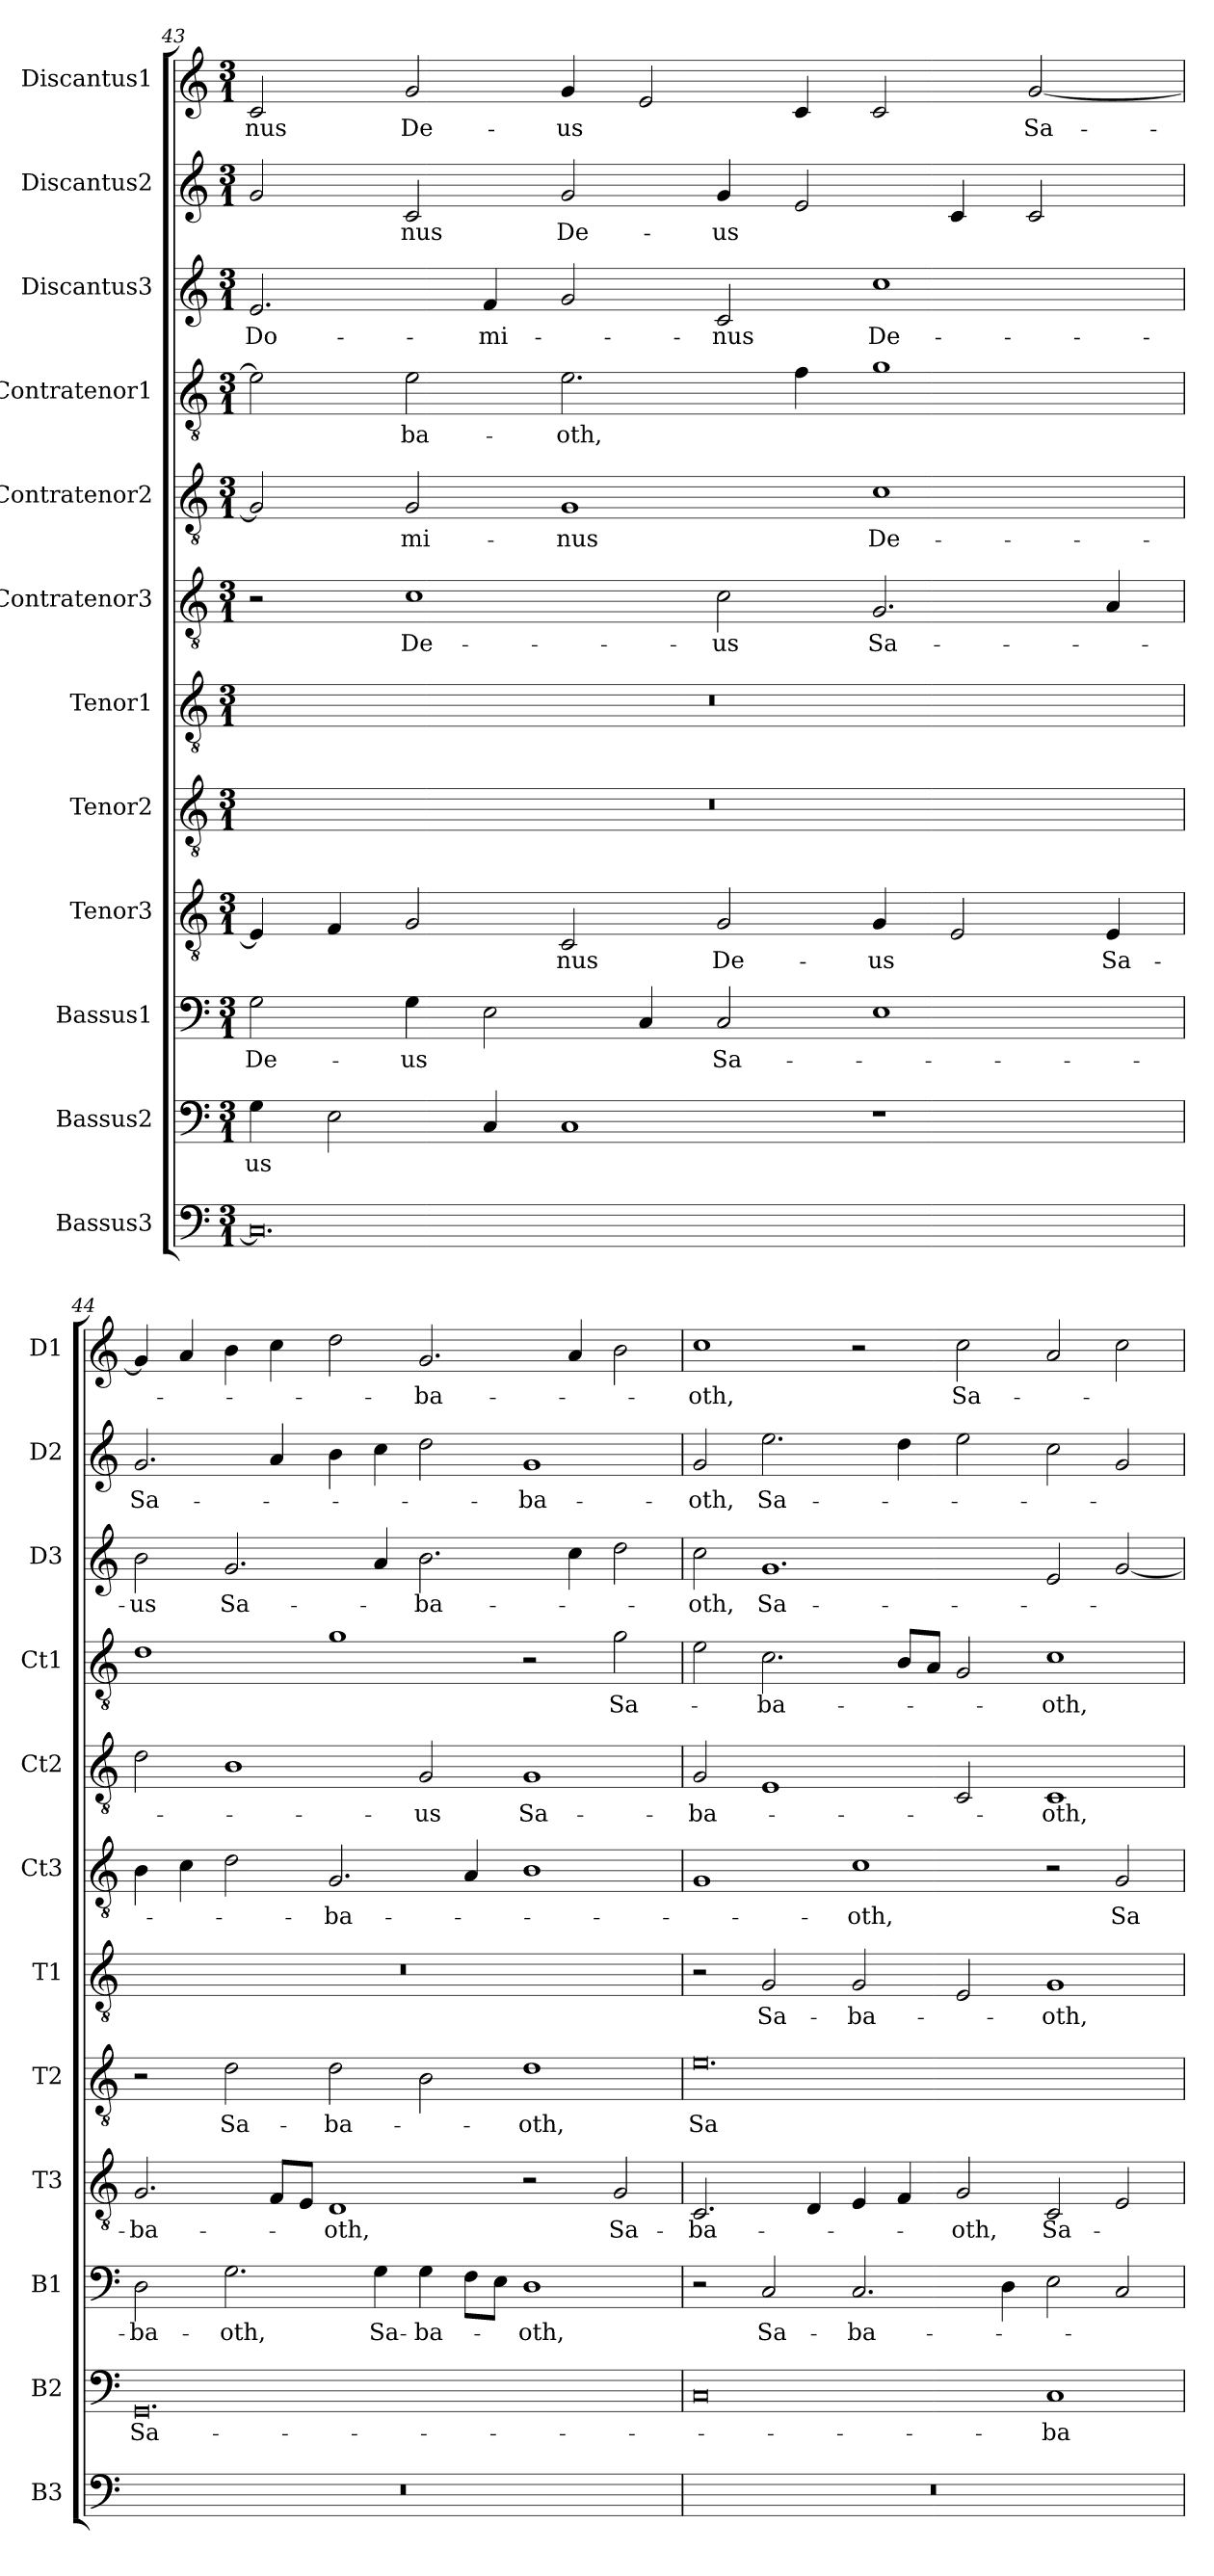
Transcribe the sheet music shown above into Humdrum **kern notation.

**kern	**kern	**text	**kern	**text	**kern	**text	**kern	**text	**kern	**text	**kern	**text	**kern	**text	**kern	**text	**kern	**text	**kern	**text	**kern	**text
*part12	*part11	*part11	*part10	*part10	*part9	*part9	*part8	*part8	*part7	*part7	*part6	*part6	*part5	*part5	*part4	*part4	*part3	*part3	*part2	*part2	*part1	*part1
*staff12	*staff11	*staff11	*staff10	*staff10	*staff9	*staff9	*staff8	*staff8	*staff7	*staff7	*staff6	*staff6	*staff5	*staff5	*staff4	*staff4	*staff3	*staff3	*staff2	*staff2	*staff1	*staff1
*I"Bassus3	*I"Bassus2	*	*I"Bassus1	*	*I"Tenor3	*	*I"Tenor2	*	*I"Tenor1	*	*I"Contratenor3	*	*I"Contratenor2	*	*I"Contratenor1	*	*I"Discantus3	*	*I"Discantus2	*	*I"Discantus1	*
*I'B3	*I'B2	*	*I'B1	*	*I'T3	*	*I'T2	*	*I'T1	*	*I'Ct3	*	*I'Ct2	*	*I'Ct1	*	*I'D3	*	*I'D2	*	*I'D1	*
*clefF4	*clefF4	*	*clefF4	*	*clefGv2	*	*clefGv2	*	*clefGv2	*	*clefGv2	*	*clefGv2	*	*clefGv2	*	*clefG2	*	*clefG2	*	*clefG2	*
*k[]	*k[]	*	*k[]	*	*k[]	*	*k[]	*	*k[]	*	*k[]	*	*k[]	*	*k[]	*	*k[]	*	*k[]	*	*k[]	*
*M3/1	*M3/1	*	*M3/1	*	*M3/1	*	*M3/1	*	*M3/1	*	*M3/1	*	*M3/1	*	*M3/1	*	*M3/1	*	*M3/1	*	*M3/1	*
=43	=43	=43	=43	=43	=43	=43	=43	=43	=43	=43	=43	=43	=43	=43	=43	=43	=43	=43	=43	=43	=43	=43
0.C/]	4G\	-us	2G\	De-	4E/]	.	0.r	.	0.r	.	2r	.	2G/]	.	2e\]	.	2.e/	Do-	2g/	.	2c/	-nus
.	2E\	.	.	.	4F/	.	.	.	.	.	.	.	.	.	.	.	.	.	.	.	.	.
.	.	.	4G\	-us	2G/	.	.	.	.	.	1c\	De-	2G/	-mi-	2e\	-ba-	.	.	2c/	-nus	2g/	De-
.	4C/	.	2E\	.	.	.	.	.	.	.	.	.	.	.	.	.	4f/	-mi-	.	.	.	.
.	1C/	.	.	.	2C/	-nus	.	.	.	.	.	.	1G/	-nus	2.e\	-oth,	2g/	.	2g/	De-	4g/	-us
.	.	.	4C/	.	.	.	.	.	.	.	.	.	.	.	.	.	.	.	.	.	2e/	.
.	.	.	2C/	Sa-	2G/	De-	.	.	.	.	2c\	-us	.	.	.	.	2c/	-nus	4g/	-us	.	.
.	.	.	.	.	.	.	.	.	.	.	.	.	.	.	4f\	.	.	.	2e/	.	4c/	.
.	1r	.	1E\	.	4G/	-us	.	.	.	.	2.G/	Sa-	1c\	De-	1g\	.	1cc\	De-	.	.	2c/	.
.	.	.	.	.	2E/	.	.	.	.	.	.	.	.	.	.	.	.	.	4c/	.	.	.
.	.	.	.	.	.	.	.	.	.	.	.	.	.	.	.	.	.	.	2c/	.	[2g/	Sa-
.	.	.	.	.	4E/	Sa-	.	.	.	.	4A/	.	.	.	.	.	.	.	.	.	.	.
=44	=44	=44	=44	=44	=44	=44	=44	=44	=44	=44	=44	=44	=44	=44	=44	=44	=44	=44	=44	=44	=44	=44
0.r	0.GG/	Sa-	2D\	-ba-	2.G/	-ba-	2r	.	0.r	.	4B\	.	2d\	.	1d\	.	2b\	-us	2.g/	Sa-	4g/]	.
.	.	.	.	.	.	.	.	.	.	.	4c\	.	.	.	.	.	.	.	.	.	4a/	.
.	.	.	2.G\	-oth,	.	.	2d\	Sa-	.	.	2d\	.	1B\	.	.	.	2.g/	Sa-	.	.	4b\	.
.	.	.	.	.	8F/L	.	.	.	.	.	.	.	.	.	.	.	.	.	4a/	.	4cc\	.
.	.	.	.	.	8E/J	.	.	.	.	.	.	.	.	.	.	.	.	.	.	.	.	.
.	.	.	.	.	1D/	-oth,	2d\	-ba-	.	.	2.G/	-ba-	.	.	1g\	.	.	.	4b\	.	2dd\	.
.	.	.	4G\	Sa-	.	.	.	.	.	.	.	.	.	.	.	.	4a/	.	4cc\	.	.	.
.	.	.	4G\	-ba-	.	.	2B\	.	.	.	.	.	2G/	-us	.	.	2.b\	-ba-	2dd\	.	2.g/	-ba-
.	.	.	8F\L	.	.	.	.	.	.	.	4A/	.	.	.	.	.	.	.	.	.	.	.
.	.	.	8E\J	.	.	.	.	.	.	.	.	.	.	.	.	.	.	.	.	.	.	.
.	.	.	1D\	-oth,	2r	.	1d\	-oth,	.	.	1B\	.	1G/	Sa-	2r	.	.	.	1g/	-ba-	.	.
.	.	.	.	.	.	.	.	.	.	.	.	.	.	.	.	.	4cc\	.	.	.	4a/	.
.	.	.	.	.	2G/	Sa-	.	.	.	.	.	.	.	.	2g\	Sa-	2dd\	.	.	.	2b\	.
=45	=45	=45	=45	=45	=45	=45	=45	=45	=45	=45	=45	=45	=45	=45	=45	=45	=45	=45	=45	=45	=45	=45
0.r	0C/	.	2r	.	2.C/	-ba-	0.e\	Sa-	2r	.	1G/	.	2G/	-ba-	2e\	.	2cc\	-oth,	2g/	-oth,	1cc\	-oth,
.	.	.	2C/	Sa-	.	.	.	.	2G/	Sa-	.	.	1E/	.	2.c\	-ba-	1.g/	Sa-	2.ee\	Sa-	.	.
.	.	.	.	.	4D/	.	.	.	.	.	.	.	.	.	.	.	.	.	.	.	.	.
.	.	.	2.C/	-ba-	4E/	.	.	.	2G/	-ba-	1c\	-oth,	.	.	.	.	.	.	.	.	2r	.
.	.	.	.	.	4F/	.	.	.	.	.	.	.	.	.	8B/L	.	.	.	4dd\	.	.	.
.	.	.	.	.	.	.	.	.	.	.	.	.	.	.	8A/J	.	.	.	.	.	.	.
.	.	.	.	.	2G/	-oth,	.	.	2E/	.	.	.	2C/	.	2G/	.	.	.	2ee\	.	2cc\	Sa-
.	.	.	4D\	.	.	.	.	.	.	.	.	.	.	.	.	.	.	.	.	.	.	.
.	1C/	-ba-	2E\	.	2C/	Sa-	.	.	1G/	-oth,	2r	.	1C/	-oth,	1c\	-oth,	2e/	.	2cc\	.	2a/	.
.	.	.	2C/	.	2E/	.	.	.	.	.	2G/	Sa-	.	.	.	.	[2g/	.	2g/	.	2cc\	.
=	=	=	=	=	=	=	=	=	=	=	=	=	=	=	=	=	=	=	=	=	=	=
*-	*-	*-	*-	*-	*-	*-	*-	*-	*-	*-	*-	*-	*-	*-	*-	*-	*-	*-	*-	*-	*-	*-
